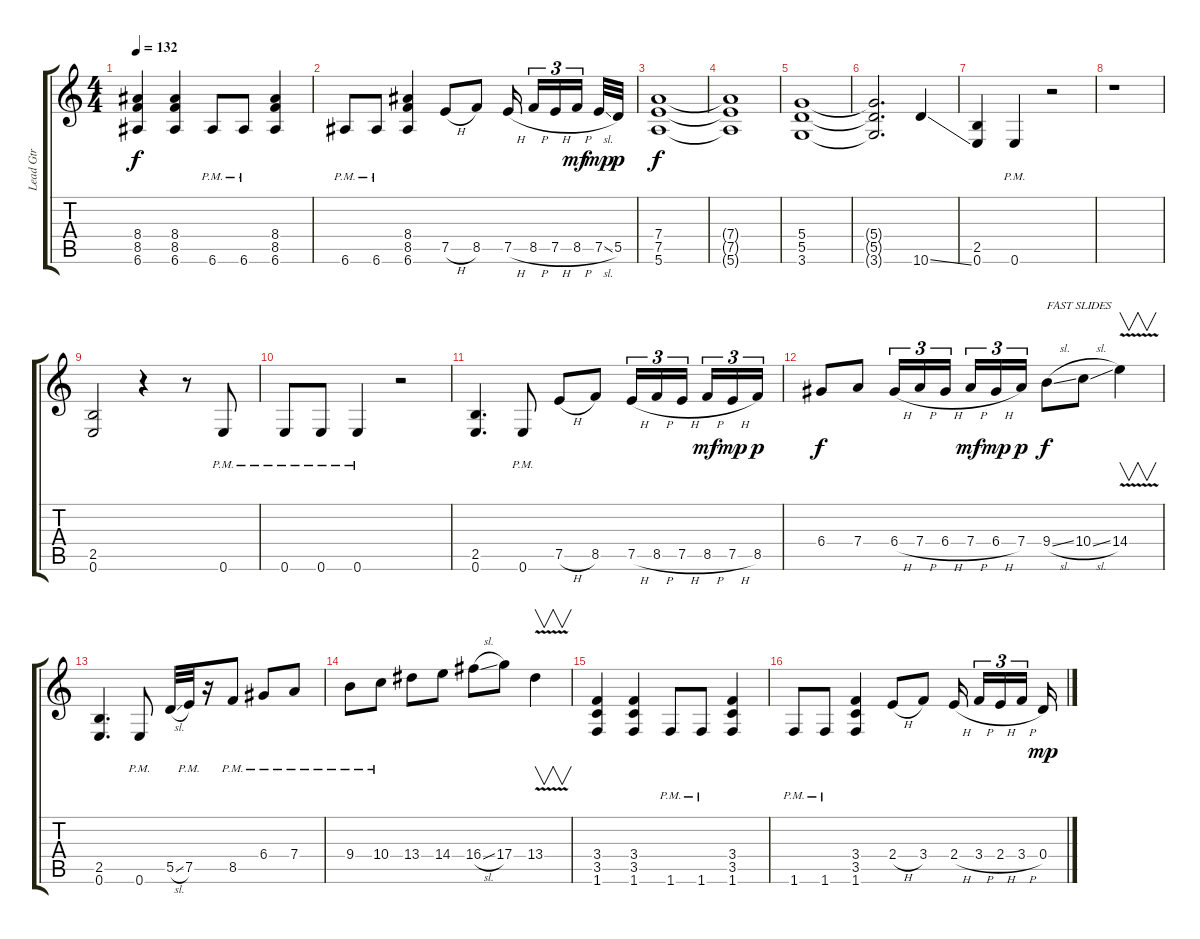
\track ("Lead Gtr" "Lead Gtr") {instrument distortionguitar}
\staff {score tabs}
\tuning (E4 B3 G3 D3 A2 E2) {hide}
\ts (4 4)
\tempo 132
\clef g2
\ks c
(8.4 8.5 6.6).4{dy f} (8.4 8.5 6.6).4 6.6{pm}.8 6.6{pm}.8 (8.4 8.5 6.6).4 |
6.6{pm}.8 6.6{pm}.8 (8.4 8.5 6.6).4 7.5{h}.8 8.5.8 7.5{h}.16 8.5{h}.16{tu (3 2)} 7.5{h}.16{tu (3 2)} 8.5{h}.16{tu (3 2) dy mf} 7.5{sl}.32{dy mp} 5.5.32{dy p} |
(7.4 7.5 5.6).1{dy f} |
(7.4{t} 7.5{t} 5.6{t}).1 |
\section ("" "")
(5.4 5.5 3.6).1 |
(5.4{t} 5.5{t} 3.6{t}).2{d} 10.6{ss}.4 |
(2.5 0.6).4 0.6{pm}.4 r.2 |
r.1 |
(2.5 0.6).2 r.4 r.8 0.6{pm}.8 |
0.6{pm}.8 0.6{pm}.8 0.6{pm}.4 r.2 |
(2.5 0.6).4{d} 0.6{pm}.8 7.5{h}.8 8.5.8 7.5{h}.16{tu (3 2)} 8.5{h}.16{tu (3 2)} 7.5{h}.16{tu (3 2)} 8.5{h}.16{tu (3 2) dy mf} 7.5{h}.16{tu (3 2) dy mp} 8.5.16{tu (3 2) dy p} |
6.4.8{dy f} 7.4.8 6.4{h}.16{tu (3 2)} 7.4{h}.16{tu (3 2)} 6.4{h}.16{tu (3 2)} 7.4{h}.16{tu (3 2) dy mf} 6.4{h}.16{tu (3 2) dy mp} 7.4.16{tu (3 2) dy p} 9.4{sl}.8{txt "FAST SLIDES" dy f} 10.4{sl}.8 14.4{v}.4{v} |
(2.5 0.6).4{d} 0.6{pm}.8 5.5{sl}.32 7.5{pm}.32 r.16 8.5{pm}.8 6.4{pm}.8 7.4{pm}.8 |
9.4{pm}.8 10.4{pm}.8 13.4.8 14.4.8 16.4{sl}.8 17.4.8 13.4{v}.4{v} |
(3.4 3.5 1.6).4 (3.4 3.5 1.6).4 1.6{pm}.8 1.6{pm}.8 (3.4 3.5 1.6).4 |
1.6{pm}.8 1.6{pm}.8 (3.4 3.5 1.6).4 2.4{h}.8 3.4.8 2.4{h}.16 3.4{h}.16{tu (3 2)} 2.4{h}.16{tu (3 2)} 3.4{h}.16{tu (3 2)} 0.4.16{dy mp}
